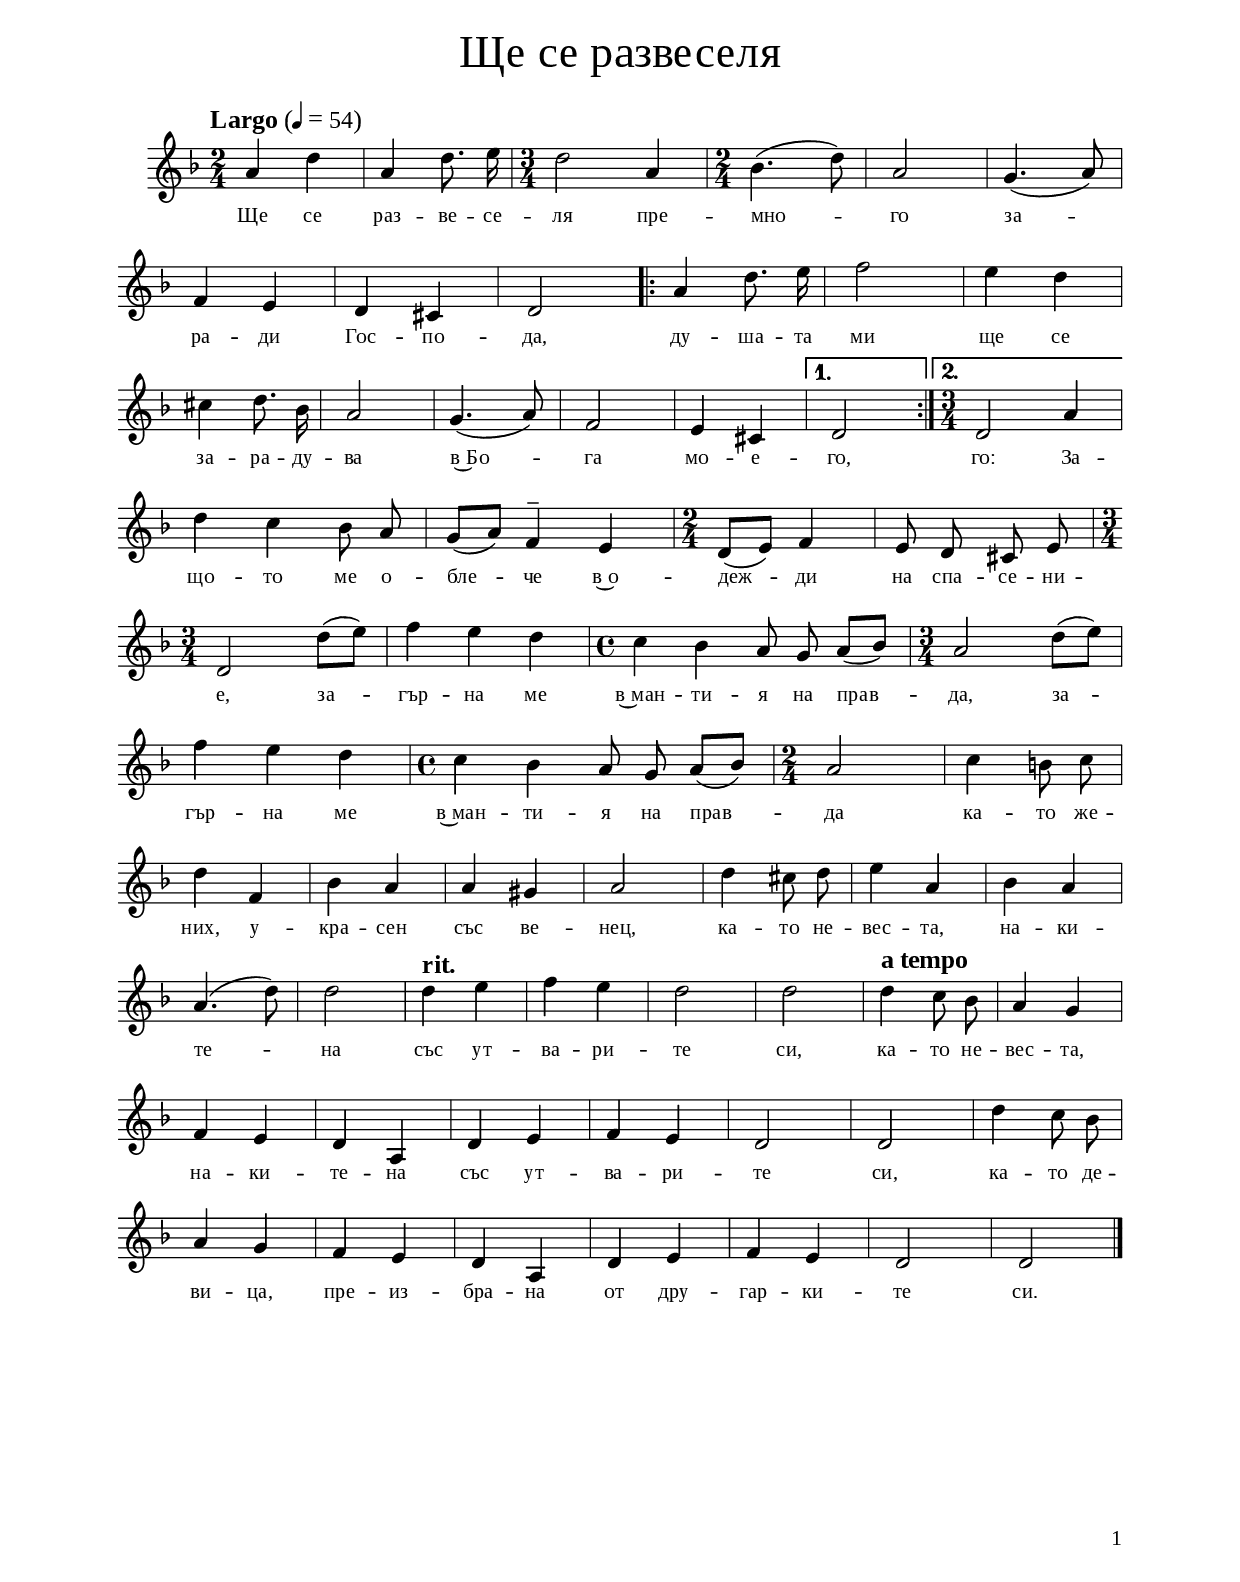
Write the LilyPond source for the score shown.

\version "2.24.3"

% include paper part and global functions
\include "include/globals.ily"

\bookpart {
  \label #'ref021
  \tocItem \markup "Ще се развеселя"
  \include "include/bookpart-paper.ily"
  \score {
    \include "include/score-layout.ily"

    \new Voice \absolute {
      \clef treble
      \key d \minor
      \time 2/4
      \tempoFunc "Largo" 4 "54"
      \autoBeamOff

      a'4 d''4 | a'4 d''8. e''16 | \time 3/4 d''2 a'4 | \time 2/4 bes'4. ( d''8 ) | a'2 | g'4. ( a'8 ) | \break

      f'4 e'4 | d'4 cis'4 | d'2 | \repeat volta 2 {
        a'4 d''8. e''16 | f''2 | e''4 d''4  \break

        cis''4 d''8. bes'16 | a'2 | g'4. ( a'8 ) | f'2 | e'4 cis'4 |
      } \alternative { {d'2 } {\time 3/4 d'2 a'4} } \break

      d''4 c''4 bes'8 a'8 | g'8([a'8]) f'4^- e'4 | \time 2/4 d'8([e'8]) f'4 | e'8 d'8 cis'8 e'8 | \break

      \time 3/4 d'2 d''8 ([e''8]) | f''4 e''4 d''4 | \time 4/4 c''4 bes'4 a'8 g'8 a'8([bes'8]) | \time 3/4 a'2 d''8 ([e''8]) | \break

      f''4 e''4 d''4 | \time 4/4 c''4 bes'4 a'8 g'8 a'8 ([bes'8]) | \time 2/4 a'2 | c''4 b'8 c'' | \break

      d''4 f'4 | bes'4 a'4 | a'4 gis'4 | a'2 | d''4 cis''8 d''8 | e''4 a'4 | bes'4 a'4 | \break

      a'4. ( d''8 ) | d''2 | \tempo "rit." d''4 e''4 | f''4 e''4 | d''2 | d''2 | \tempo "a tempo" d''4 c''8 bes'8 | a'4 g'4 | \break

      f'4 e'4 | d'4 a4 | d'4 e'4 | f'4 e'4 | d'2 | d'2 | d''4 c''8\noBeam bes'8 | \break

      a'4 g'4 | f'4 e'4 | d'4 a4 | d'4 e'4 | f'4 e'4 | d'2 | d'2 | \bar "|."
    }

    \addlyrics {
      Ще се раз -- ве -- се -- ля пре -- мно -- го за --
      ра -- ди Гос -- по -- да, ду -- ша -- та ми ще се
      за -- ра -- ду -- ва в~Бо -- га мо -- е -- го, го: За --
      що -- то ме о -- бле -- че в~o -- деж -- ди на спа -- се -- ни --
      е, за -- гър -- на ме в~ман -- ти -- я на прав -- да, за --
      гър -- на ме в~ман -- ти -- я на прав -- да ка -- то же --
      них, у -- кра -- сен със ве -- нец, ка -- то не -- вес -- та, на -- ки --
      те -- на със ут -- ва -- ри -- те си, ка -- то не -- вес -- та,
      на -- ки -- те -- на със ут -- ва -- ри -- те си, ка -- то де --
      ви -- ца, пре -- из -- бра -- на от дру -- гар -- ки -- те си.
    }

    \header {
      title = \titleFunc #'ref_desc_4 "Ще се развеселя" "Šte se razveselja"
    }

    \midi{}

  } % score


} % bookpart
